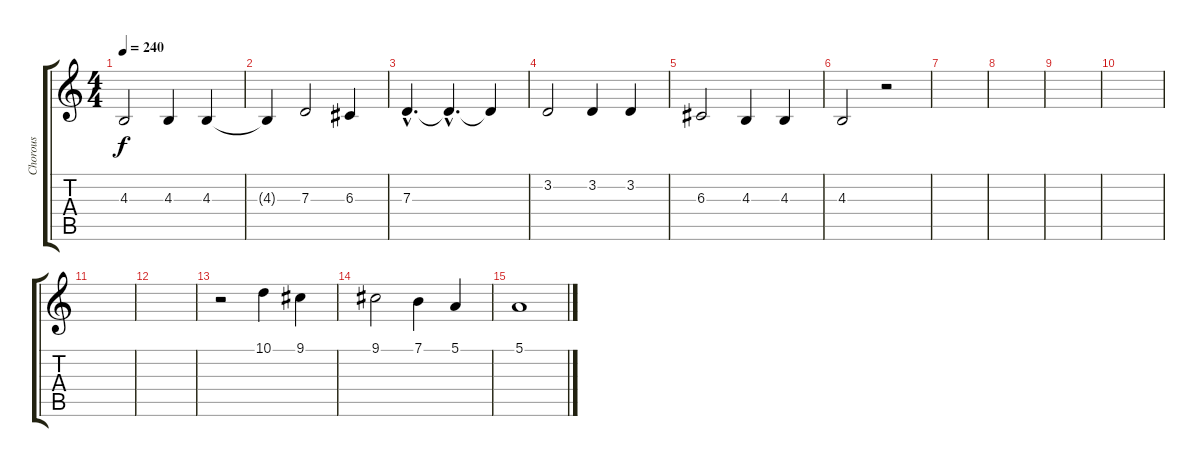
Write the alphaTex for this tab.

\track ("Chorous" "Chorous") {instrument lead6voice}
\staff {score tabs}
\tuning (E4 B3 G3 D3 A2 E2) {hide}
\ts (4 4)
\tempo 240
\clef g2
\ks c
4.3.2{dy f} 4.3.4 4.3.4 |
4.3{t}.4 7.3.2 6.3.4 |
7.3{hac}.4{d} 7.3{hac t}.4{d} 7.3{t}.4 |
3.2.2 3.2.4 3.2.4 |
6.3.2 4.3.4 4.3.4 |
4.3.2 r.2 |
|
|
|
|
|
|
r.2 10.1.4 9.1.4 |
9.1.2 7.1.4 5.1.4 |
5.1.1
